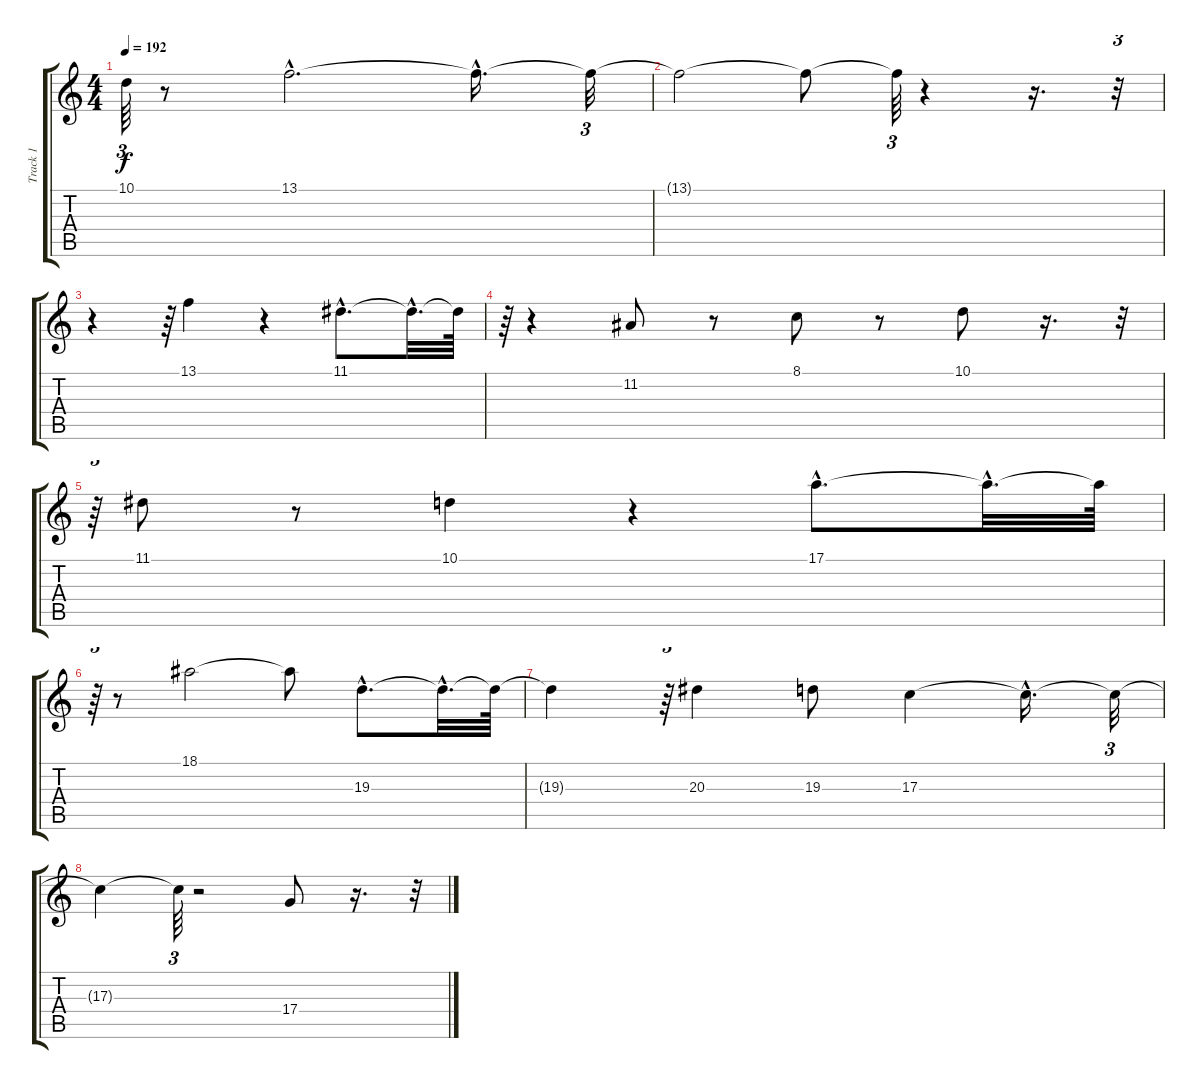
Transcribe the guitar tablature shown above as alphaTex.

\track ("Track 1" "Track 1") {instrument lead1square}
\staff {score tabs}
\tuning (E4 B3 G3 D3 A2 E2) {hide}
\ts (4 4)
\tempo 192
\clef g2
\ks c
10.1{t}.64{tu (3 2) dy f} r.8 13.1{hac}.2{d} 13.1{hac t}.16{d} 13.1{t}.32{tu (3 2)} |
13.1{t}.2 13.1{t}.8 13.1{t}.64{tu (3 2)} r.4 r.16{d} r.32{tu (3 2)} |
r.4 r.64{tu (3 2)} 13.1.4 r.4 11.1{hac}.8{d} 11.1{hac t}.32{d} 11.1{t}.64 |
r.64{tu (3 2)} r.4 11.2.8 r.8 8.1.8 r.8 10.1.8 r.16{d} r.32{tu (3 2)} |
r.64{tu (3 2)} 11.1.8 r.8 10.1.4 r.4 17.1{hac}.8{d} 17.1{hac t}.32{d} 17.1{t}.64 |
r.64{tu (3 2)} r.8 18.1.2 18.1{t}.8 19.3{hac}.8{d} 19.3{hac t}.32{d} 19.3{t}.64 |
19.3{t}.4 r.64{tu (3 2)} 20.3.4 19.3.8 17.3.4 17.3{hac t}.16{d} 17.3{t}.32{tu (3 2)} |
17.3{t}.4 17.3{t}.64{tu (3 2)} r.2 17.4.8 r.16{d} r.32{tu (3 2)}
